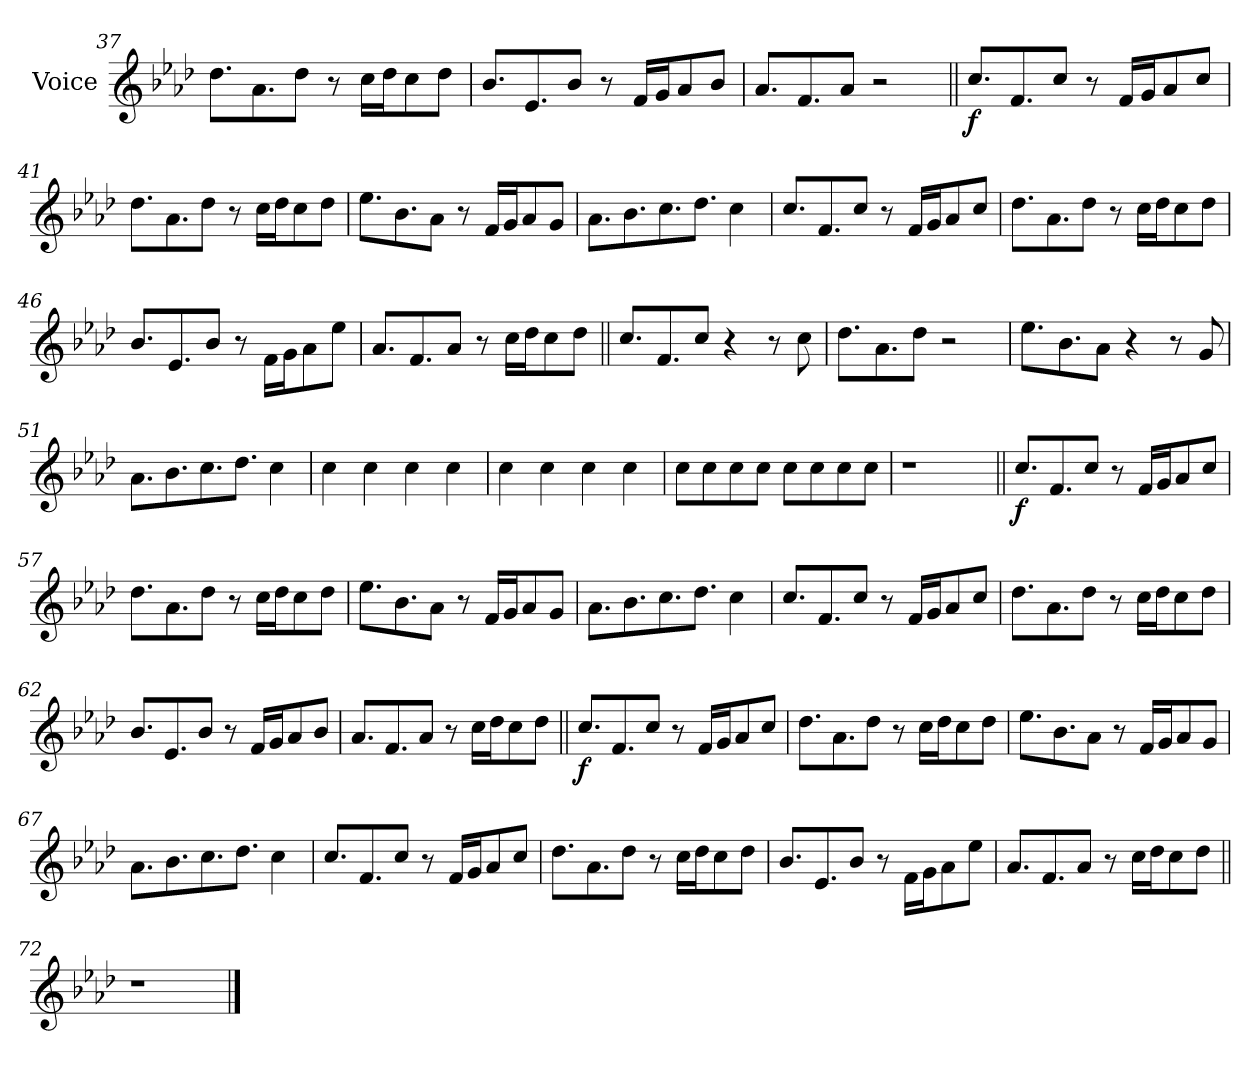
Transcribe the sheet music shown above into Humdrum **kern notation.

**kern	**dynam
*part1	*part1
*staff1	*staff1
*I"Voice	*
*I'Vc.	*
*clefG2	*
*k[b-e-a-d-]	*
=37	=37
8.dd-L	.
8.a-	.
8dd-J	.
8r	.
16ccLL	.
16dd-J	.
8cc	.
8dd-J	.
=38	=38
8.b-L	.
8.e-	.
8b-J	.
8r	.
16fLL	.
16gJ	.
8a-	.
8b-J	.
=39	=39
8.a-L	.
8.f	.
8a-J	.
2r	.
=40||	=40||
!	!LO:DY:b
8.ccL	f
8.f	.
8ccJ	.
8r	.
16fLL	.
16gJ	.
8a-	.
8ccJ	.
=41	=41
8.dd-L	.
8.a-	.
8dd-J	.
8r	.
16ccLL	.
16dd-J	.
8cc	.
8dd-J	.
=42	=42
8.ee-L	.
8.b-	.
8a-J	.
8r	.
16fLL	.
16gJ	.
8a-	.
8gJ	.
=43	=43
8.a-L	.
8.b-	.
8.cc	.
8.dd-J	.
4cc	.
=44	=44
8.ccL	.
8.f	.
8ccJ	.
8r	.
16fLL	.
16gJ	.
8a-	.
8ccJ	.
=45	=45
8.dd-L	.
8.a-	.
8dd-J	.
8r	.
16ccLL	.
16dd-J	.
8cc	.
8dd-J	.
=46	=46
8.b-L	.
8.e-	.
8b-J	.
8r	.
16fLL	.
16gJ	.
8a-	.
8ee-J	.
=47	=47
8.a-L	.
8.f	.
8a-J	.
8r	.
16ccLL	.
16dd-J	.
8cc	.
8dd-J	.
=48||	=48||
8.ccL	.
8.f	.
8ccJ	.
4r	.
8r	.
8cc	.
=49	=49
8.dd-L	.
8.a-	.
8dd-J	.
2r	.
=50	=50
8.ee-L	.
8.b-	.
8a-J	.
4r	.
8r	.
8g	.
=51	=51
8.a-L	.
8.b-	.
8.cc	.
8.dd-J	.
4cc	.
=52	=52
4cc	.
4cc	.
4cc	.
4cc	.
=53	=53
4cc	.
4cc	.
4cc	.
4cc	.
=54	=54
8ccL	.
8cc	.
8cc	.
8ccJ	.
8ccL	.
8cc	.
8cc	.
8ccJ	.
=55	=55
1r	.
=56||	=56||
!	!LO:DY:b
8.ccL	f
8.f	.
8ccJ	.
8r	.
16fLL	.
16gJ	.
8a-	.
8ccJ	.
=57	=57
8.dd-L	.
8.a-	.
8dd-J	.
8r	.
16ccLL	.
16dd-J	.
8cc	.
8dd-J	.
=58	=58
8.ee-L	.
8.b-	.
8a-J	.
8r	.
16fLL	.
16gJ	.
8a-	.
8gJ	.
=59	=59
8.a-L	.
8.b-	.
8.cc	.
8.dd-J	.
4cc	.
=60	=60
8.ccL	.
8.f	.
8ccJ	.
8r	.
16fLL	.
16gJ	.
8a-	.
8ccJ	.
=61	=61
8.dd-L	.
8.a-	.
8dd-J	.
8r	.
16ccLL	.
16dd-J	.
8cc	.
8dd-J	.
=62	=62
8.b-L	.
8.e-	.
8b-J	.
8r	.
16fLL	.
16gJ	.
8a-	.
8b-J	.
=63	=63
8.a-L	.
8.f	.
8a-J	.
8r	.
16ccLL	.
16dd-J	.
8cc	.
8dd-J	.
=64||	=64||
!	!LO:DY:b
8.ccL	f
8.f	.
8ccJ	.
8r	.
16fLL	.
16gJ	.
8a-	.
8ccJ	.
=65	=65
8.dd-L	.
8.a-	.
8dd-J	.
8r	.
16ccLL	.
16dd-J	.
8cc	.
8dd-J	.
=66	=66
8.ee-L	.
8.b-	.
8a-J	.
8r	.
16fLL	.
16gJ	.
8a-	.
8gJ	.
=67	=67
8.a-L	.
8.b-	.
8.cc	.
8.dd-J	.
4cc	.
=68	=68
8.ccL	.
8.f	.
8ccJ	.
8r	.
16fLL	.
16gJ	.
8a-	.
8ccJ	.
=69	=69
8.dd-L	.
8.a-	.
8dd-J	.
8r	.
16ccLL	.
16dd-J	.
8cc	.
8dd-J	.
=70	=70
8.b-L	.
8.e-	.
8b-J	.
8r	.
16fLL	.
16gJ	.
8a-	.
8ee-J	.
=71	=71
8.a-L	.
8.f	.
8a-J	.
8r	.
16ccLL	.
16dd-J	.
8cc	.
8dd-J	.
=72||	=72||
1r	.
==	==
*-	*-
